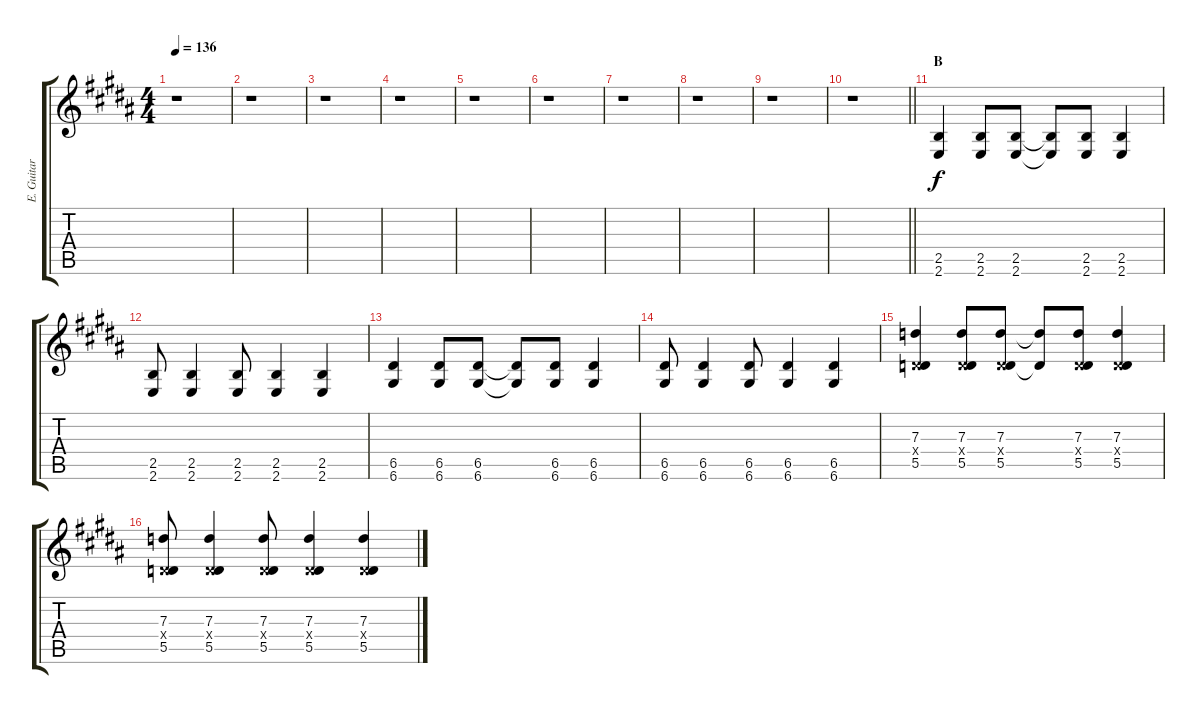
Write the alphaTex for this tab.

\track ("E. Guitar III" "E. Guitar ") {instrument overdrivenguitar}
\staff {score tabs}
\tuning (E4 B3 G3 D3 A2 D2) {hide}
\ts (4 4)
\tempo 136
\clef g2
\ks b
r.1{dy f} |
r.1 |
r.1 |
r.1 |
r.1 |
r.1 |
r.1 |
r.1 |
r.1 |
\barLineRight lightlight
r.1 |
\section ("" "B")
(2.5 2.6).4 (2.5 2.6).8 (2.5 2.6).8 (2.5{t} 2.6{t}).8 (2.5 2.6).8 (2.5 2.6).4 |
(2.5 2.6).8 (2.5 2.6).4 (2.5 2.6).8 (2.5 2.6).4 (2.5 2.6).4 |
(6.5 6.6).4 (6.5 6.6).8 (6.5 6.6).8 (6.5{t} 6.6{t}).8 (6.5 6.6).8 (6.5 6.6).4 |
(6.5 6.6).8 (6.5 6.6).4 (6.5 6.6).8 (6.5 6.6).4 (6.5 6.6).4 |
(7.3 0.4{x} 5.5).4 (7.3 0.4{x} 5.5).8 (7.3 0.4{x} 5.5).8 (7.3{t} 5.5{t}).8 (7.3 0.4{x} 5.5).8 (7.3 0.4{x} 5.5).4 |
(7.3 0.4{x} 5.5).8 (7.3 0.4{x} 5.5).4 (7.3 0.4{x} 5.5).8 (7.3 0.4{x} 5.5).4 (7.3 0.4{x} 5.5).4
